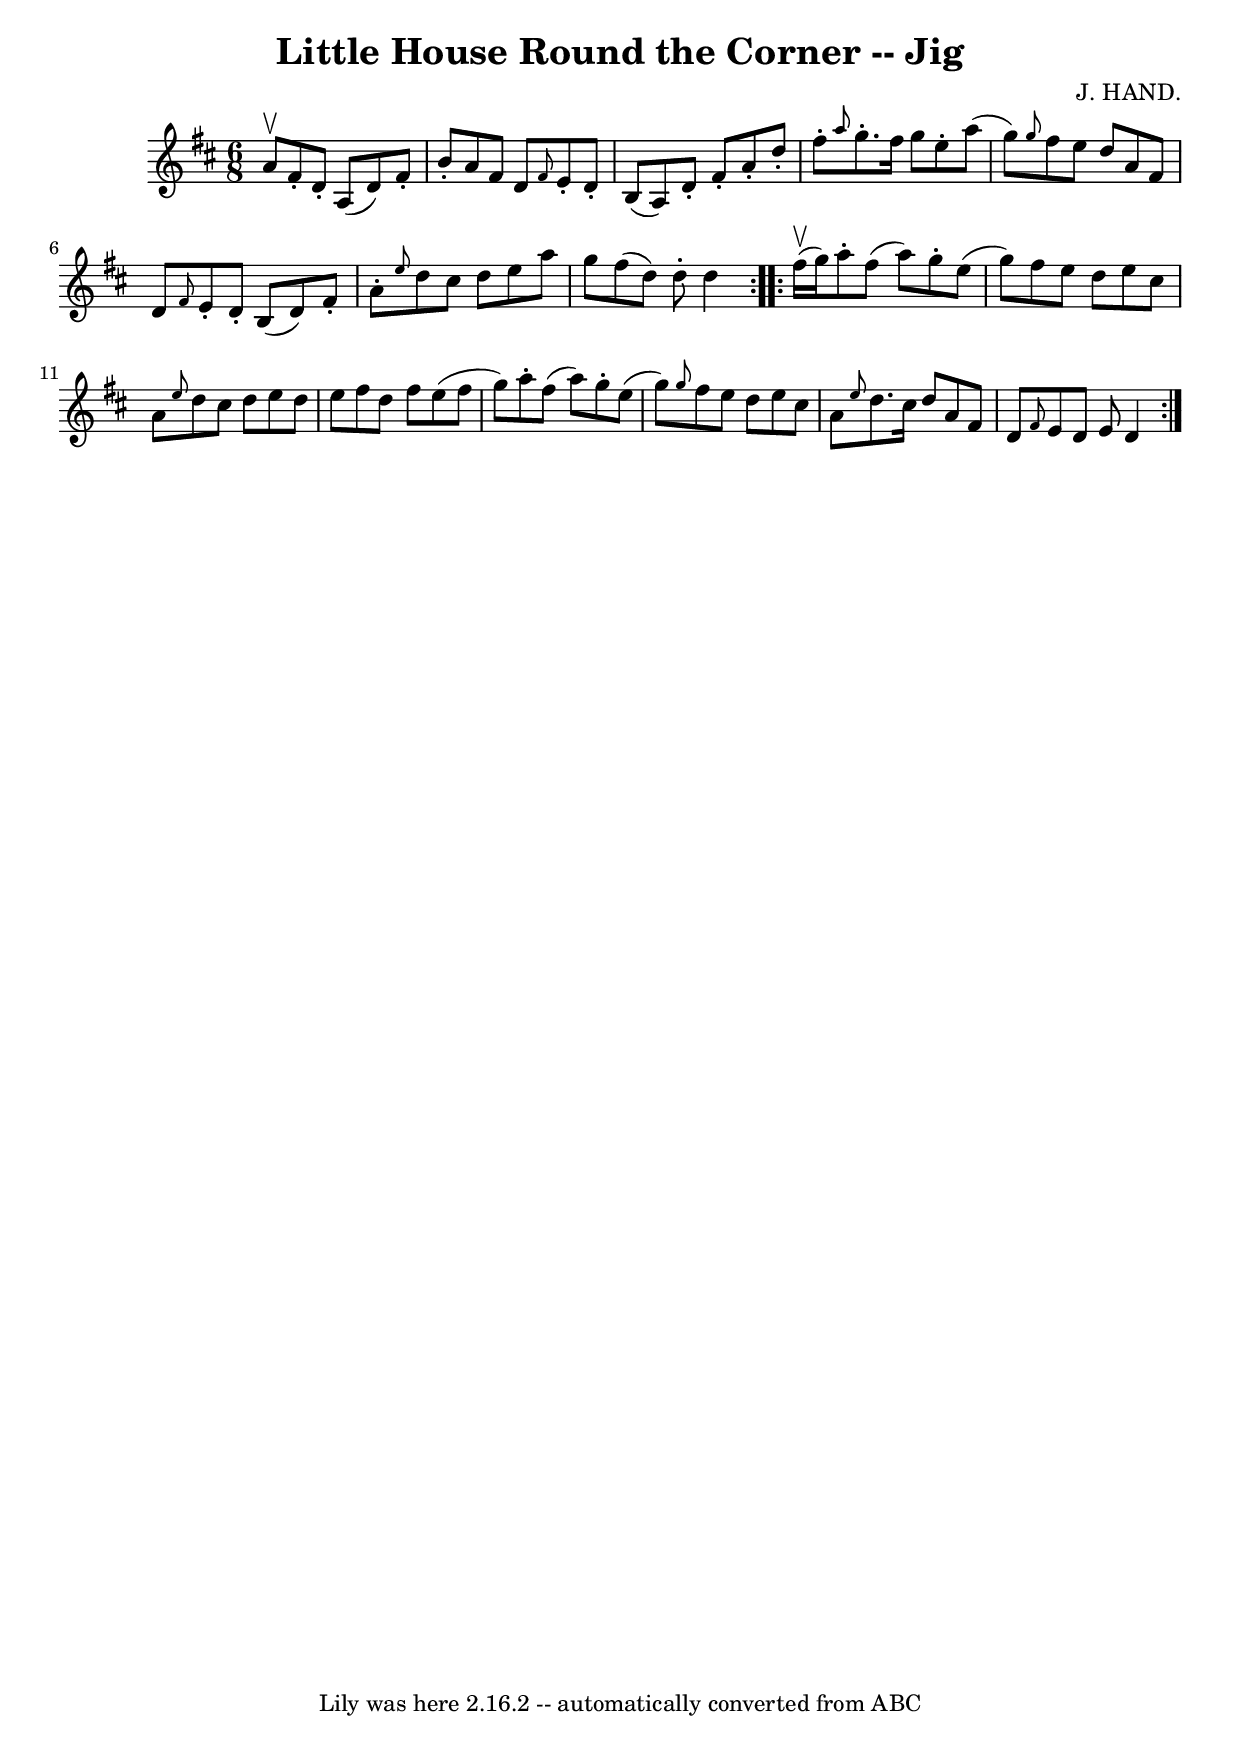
\version "2.16.2"
\include "Mammoth.ily"
\header {
  %% book = "Ryan's Mammoth Collection"
  composer = "J. HAND."
  crossRefNumber = "1"
  footnotes = "\\\\457"
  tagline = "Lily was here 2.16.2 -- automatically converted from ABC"
  title = "Little House Round the Corner -- Jig"

}
voicedefault =  {



  \repeat volta 2 {

    \time 6/8 
    \key d \major
 a'8^\upbow |
    fis'8 -. d'8 -. a8 (
    d'8) fis'8 -. b'8 -.   |
    a'8 fis'8 d'8  \grace { fis'8 
			    
			  } e'8 -. d'8 -. b8 (|
    a8) d'8 -. fis'8 -. a'8 -.   
    d''8 -. fis''8 -.   |
    \grace { a''8  
	   } g''8. -. fis''16 g''8 
    e''8 -. a''8 (g''8)   |
    \grace { g''8  
	   } fis''8    
    e''8 d''8 a'8 fis'8 d'8    |
    \grace { fis'8  
	   } e'8 -.   
    d'8 -. b8 (d'8) fis'8 -. a'8 -.   |
    \grace { e''8  
	   }   
    d''8 cis''8 d''8 e''8 a''8 g''8    |
    fis''8 (d''8  
    -) d''8 -. d''4    
  }     
  \repeat volta 2 {
    fis''16^\upbow(g''16) 
    |
    a''8 -. fis''8 (a''8) g''8 -. e''8 (g''8)   
    |
    fis''8 e''8 d''8 e''8 cis''8 a'8    |
    
    \grace { e''8  
	   } d''8 cis''8 d''8 e''8 d''8 e''8    
    |
    fis''8 d''8 fis''8 e''8 (fis''8 g''8)   |
    
    a''8 -. fis''8 (a''8) g''8 -. e''8 (g''8)   |
    
    \grace { g''8  
	   } fis''8 e''8 d''8 e''8 cis''8 a'8    
    |
    \grace { e''8  
	   } d''8. cis''16 d''8 a'8 fis'8 d'8  
    |
    \grace { fis'8  
	   } e'8 d'8 e'8 d'4    
  }   

}

\score{
  <<

    \context Staff="default"
    {
      \voicedefault 
      
    }

  >>
  \layout {
    
  }
  \midi {
  }

}
